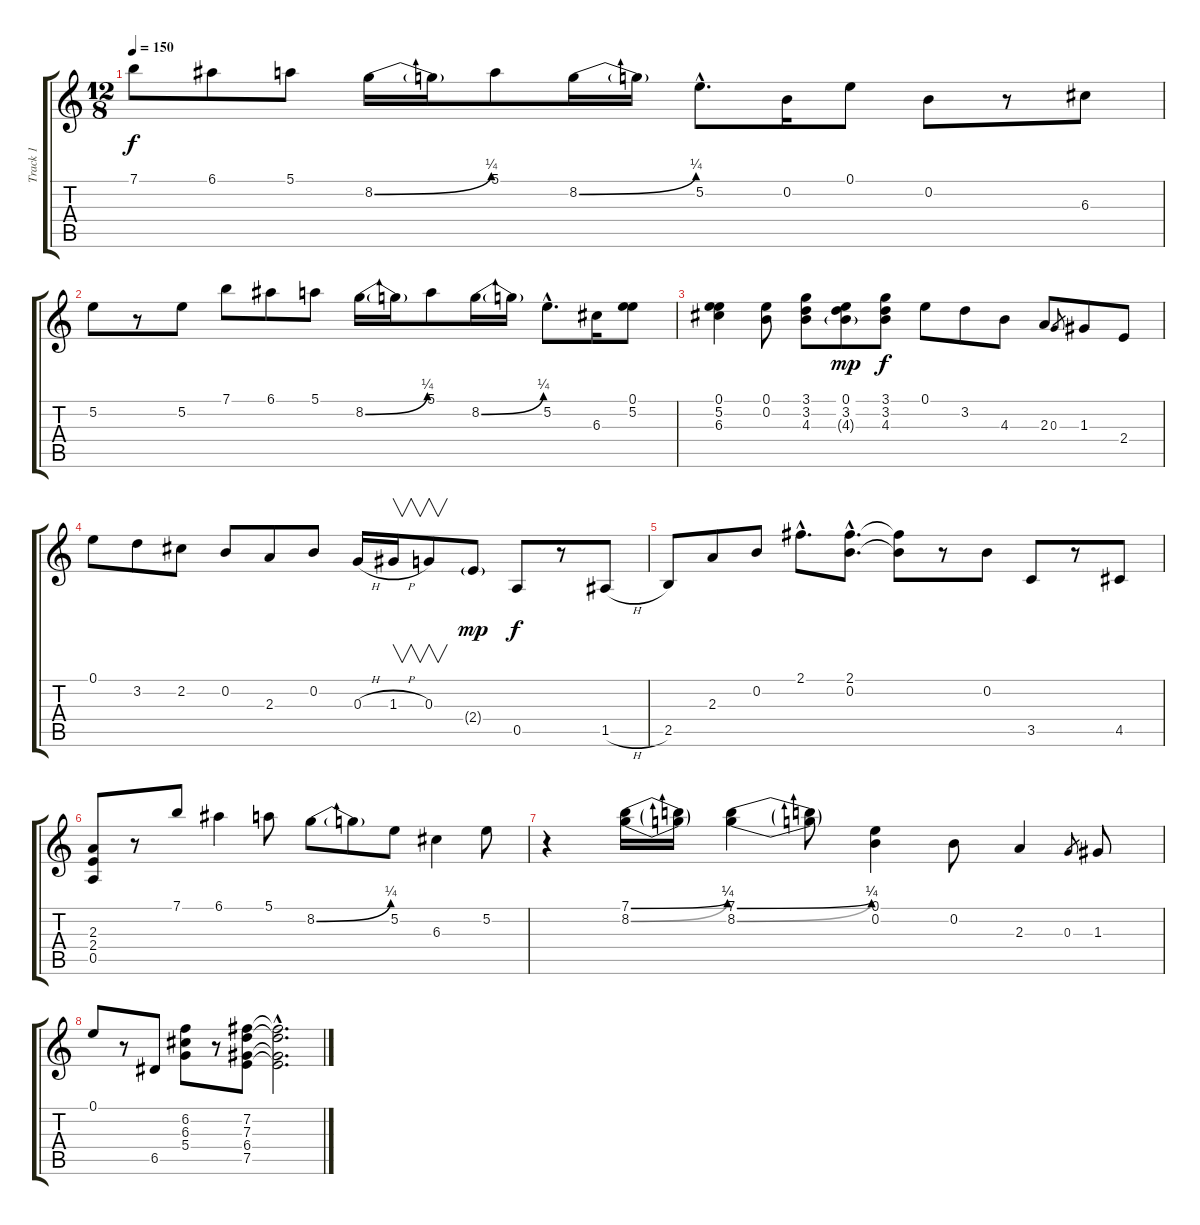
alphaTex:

\track ("Track 1" "Track 1") {instrument acousticguitarnylon}
\staff {score tabs}
\tuning (E4 B3 G3 D3 A2 E2) {hide}
\ts (12 8)
\tempo 150
\clef g2
\ks c
7.1.8{dy f} 6.1.8 5.1.8 8.2{be (bend 0 0 60 1)}.16 8.2{t}.16 5.1.8 8.2{be (bend 0 0 60 1)}.16 8.2{t}.16 5.2{hac}.8{d} 0.2.16 0.1.8 0.2.8 r.8 6.3.8 |
5.2.8 r.8 5.2.8 7.1.8 6.1.8 5.1.8 8.2{be (bend 0 0 60 1)}.16 8.2{t}.16 5.1.8 8.2{be (bend 0 0 60 1)}.16 8.2{t}.16 5.2{hac}.8{d} 6.3.16 (0.1 5.2).8 |
(0.1 5.2 6.3).4 (0.1 0.2).8 (3.1 3.2 4.3).8 (0.1 3.2 4.3{g}).8{dy mp} (3.1 3.2 4.3).8{dy f} 0.1.8 3.2.8 4.3.8 2.3.8 0.3.8{gr} 1.3.8 2.4.8 |
0.1.8 3.2.8 2.2.8 0.2.8 2.3.8 0.2.8 0.3{h}.16 1.3{h}.16{v} 0.3.8{v} 2.4{g}.8{dy mp} 0.5.8{dy f} r.8 1.5{h}.8 |
2.5.8 2.3.8 0.2.8 2.1{hac}.8{d} (2.1{hac} 0.2{hac}).8{d} (2.1{t} 0.2{t}).8 r.8 0.2.8 3.5.8 r.8 4.5.8 |
(2.3 2.4 0.5).8 r.8 7.1.8 6.1.4 5.1.8 8.2{be (bend 0 0 60 1)}.8 8.2{t}.8 5.2.8 6.3.4 5.2.8 |
r.4 (7.1{be (bend 0 0 60 1)} 8.2{be (bend 0 0 60 1)}).16 (7.1{t} 8.2{t}).16 (7.1{be (bend 0 0 60 1)} 8.2{be (bend 0 0 60 1)}).4 (7.1{t} 8.2{t}).8 (0.1 0.2).4 0.2.8 2.3.4 0.3.8{gr} 1.3.8 |
0.1.8 r.8 6.5.8 (6.2 6.3 5.4).8 r.8 (7.2 7.3 6.4 7.5).8 (7.2{hac t} 7.3{hac t} 6.4{hac t} 7.5{hac t}).2{d}
